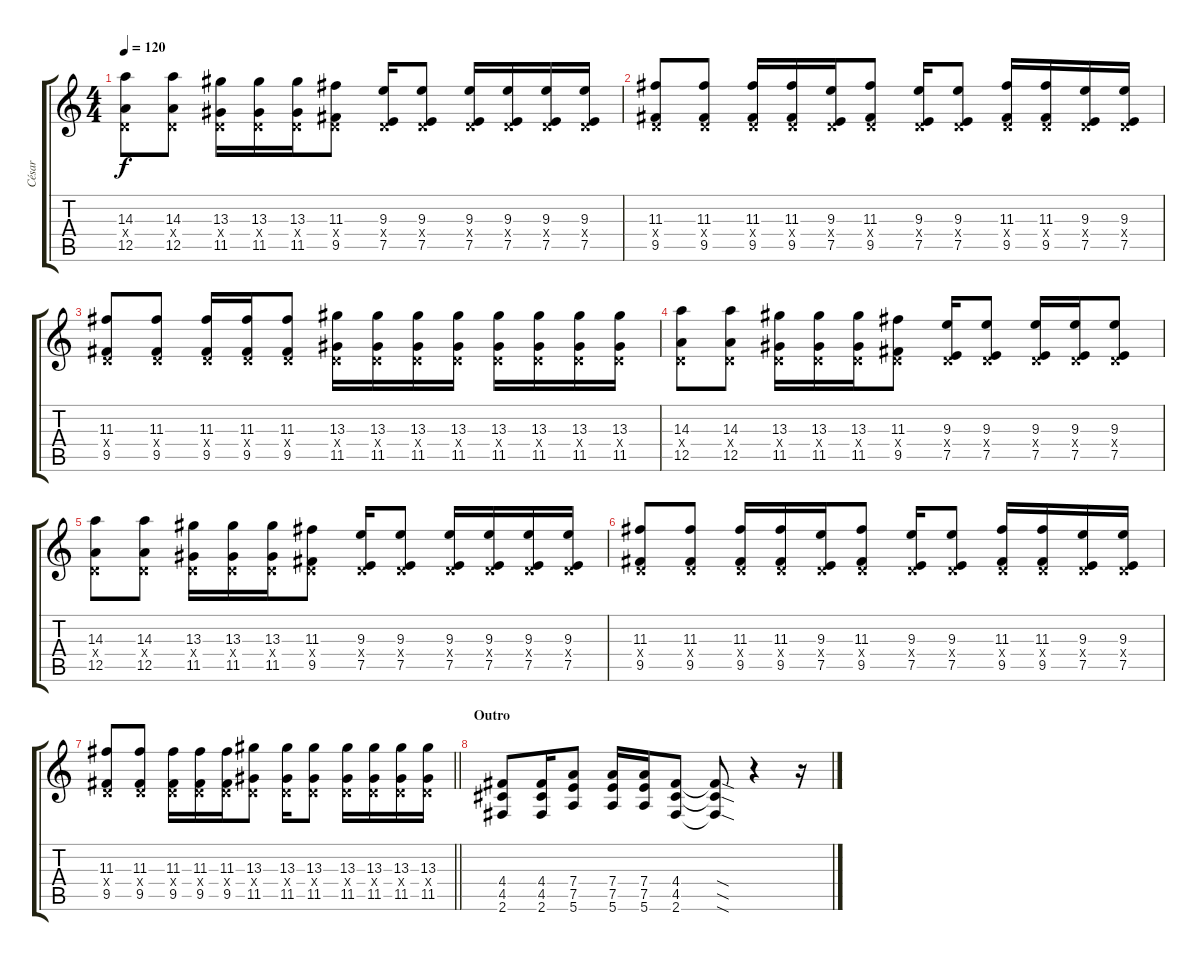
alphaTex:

\track ("César" "César") {instrument distortionguitar}
\staff {score tabs}
\tuning (E4 B3 G3 D3 A2 E2) {hide}
\ts (4 4)
\tempo 120
\clef g2
\ks c
(14.3 0.4{x} 12.5).8{dy f} (14.3 0.4{x} 12.5).8 (13.3 0.4{x} 11.5).16 (13.3 0.4{x} 11.5).16 (13.3 0.4{x} 11.5).16 (11.3 0.4{x} 9.5).8 (9.3 0.4{x} 7.5).16 (9.3 0.4{x} 7.5).8 (9.3 0.4{x} 7.5).16 (9.3 0.4{x} 7.5).16 (9.3 0.4{x} 7.5).16 (9.3 0.4{x} 7.5).16 |
(11.3 0.4{x} 9.5).8 (11.3 0.4{x} 9.5).8 (11.3 0.4{x} 9.5).16 (11.3 0.4{x} 9.5).16 (9.3 0.4{x} 7.5).16 (11.3 0.4{x} 9.5).8 (9.3 0.4{x} 7.5).16 (9.3 0.4{x} 7.5).8 (11.3 0.4{x} 9.5).16 (11.3 0.4{x} 9.5).16 (9.3 0.4{x} 7.5).16 (9.3 0.4{x} 7.5).16 |
(11.3 0.4{x} 9.5).8 (11.3 0.4{x} 9.5).8 (11.3 0.4{x} 9.5).16 (11.3 0.4{x} 9.5).16 (11.3 0.4{x} 9.5).8 (13.3 0.4{x} 11.5).16 (13.3 0.4{x} 11.5).16 (13.3 0.4{x} 11.5).16 (13.3 0.4{x} 11.5).16 (13.3 0.4{x} 11.5).16 (13.3 0.4{x} 11.5).16 (13.3 0.4{x} 11.5).16 (13.3 0.4{x} 11.5).16 |
(14.3 0.4{x} 12.5).8 (14.3 0.4{x} 12.5).8 (13.3 0.4{x} 11.5).16 (13.3 0.4{x} 11.5).16 (13.3 0.4{x} 11.5).16 (11.3 0.4{x} 9.5).8 (9.3 0.4{x} 7.5).16 (9.3 0.4{x} 7.5).8 (9.3 0.4{x} 7.5).16 (9.3 0.4{x} 7.5).16 (9.3 0.4{x} 7.5).8 |
(14.3 0.4{x} 12.5).8 (14.3 0.4{x} 12.5).8 (13.3 0.4{x} 11.5).16 (13.3 0.4{x} 11.5).16 (13.3 0.4{x} 11.5).16 (11.3 0.4{x} 9.5).8 (9.3 0.4{x} 7.5).16 (9.3 0.4{x} 7.5).8 (9.3 0.4{x} 7.5).16 (9.3 0.4{x} 7.5).16 (9.3 0.4{x} 7.5).16 (9.3 0.4{x} 7.5).16 |
(11.3 0.4{x} 9.5).8 (11.3 0.4{x} 9.5).8 (11.3 0.4{x} 9.5).16 (11.3 0.4{x} 9.5).16 (9.3 0.4{x} 7.5).16 (11.3 0.4{x} 9.5).8 (9.3 0.4{x} 7.5).16 (9.3 0.4{x} 7.5).8 (11.3 0.4{x} 9.5).16 (11.3 0.4{x} 9.5).16 (9.3 0.4{x} 7.5).16 (9.3 0.4{x} 7.5).16 |
\barLineRight lightlight
(11.3 0.4{x} 9.5).8 (11.3 0.4{x} 9.5).8 (11.3 0.4{x} 9.5).16 (11.3 0.4{x} 9.5).16 (11.3 0.4{x} 9.5).16 (13.3 0.4{x} 11.5).8 (13.3 0.4{x} 11.5).16 (13.3 0.4{x} 11.5).8 (13.3 0.4{x} 11.5).16 (13.3 0.4{x} 11.5).16 (13.3 0.4{x} 11.5).16 (13.3 0.4{x} 11.5).16 |
\section ("" "Outro")
(4.4 4.5 2.6).8 (4.4 4.5 2.6).16 (7.4 7.5 5.6).8 (7.4 7.5 5.6).16 (7.4 7.5 5.6).16 (4.4 4.5 2.6).8 (4.4{sod t} 4.5{sod t} 2.6{sod t}).8 r.4 r.16
